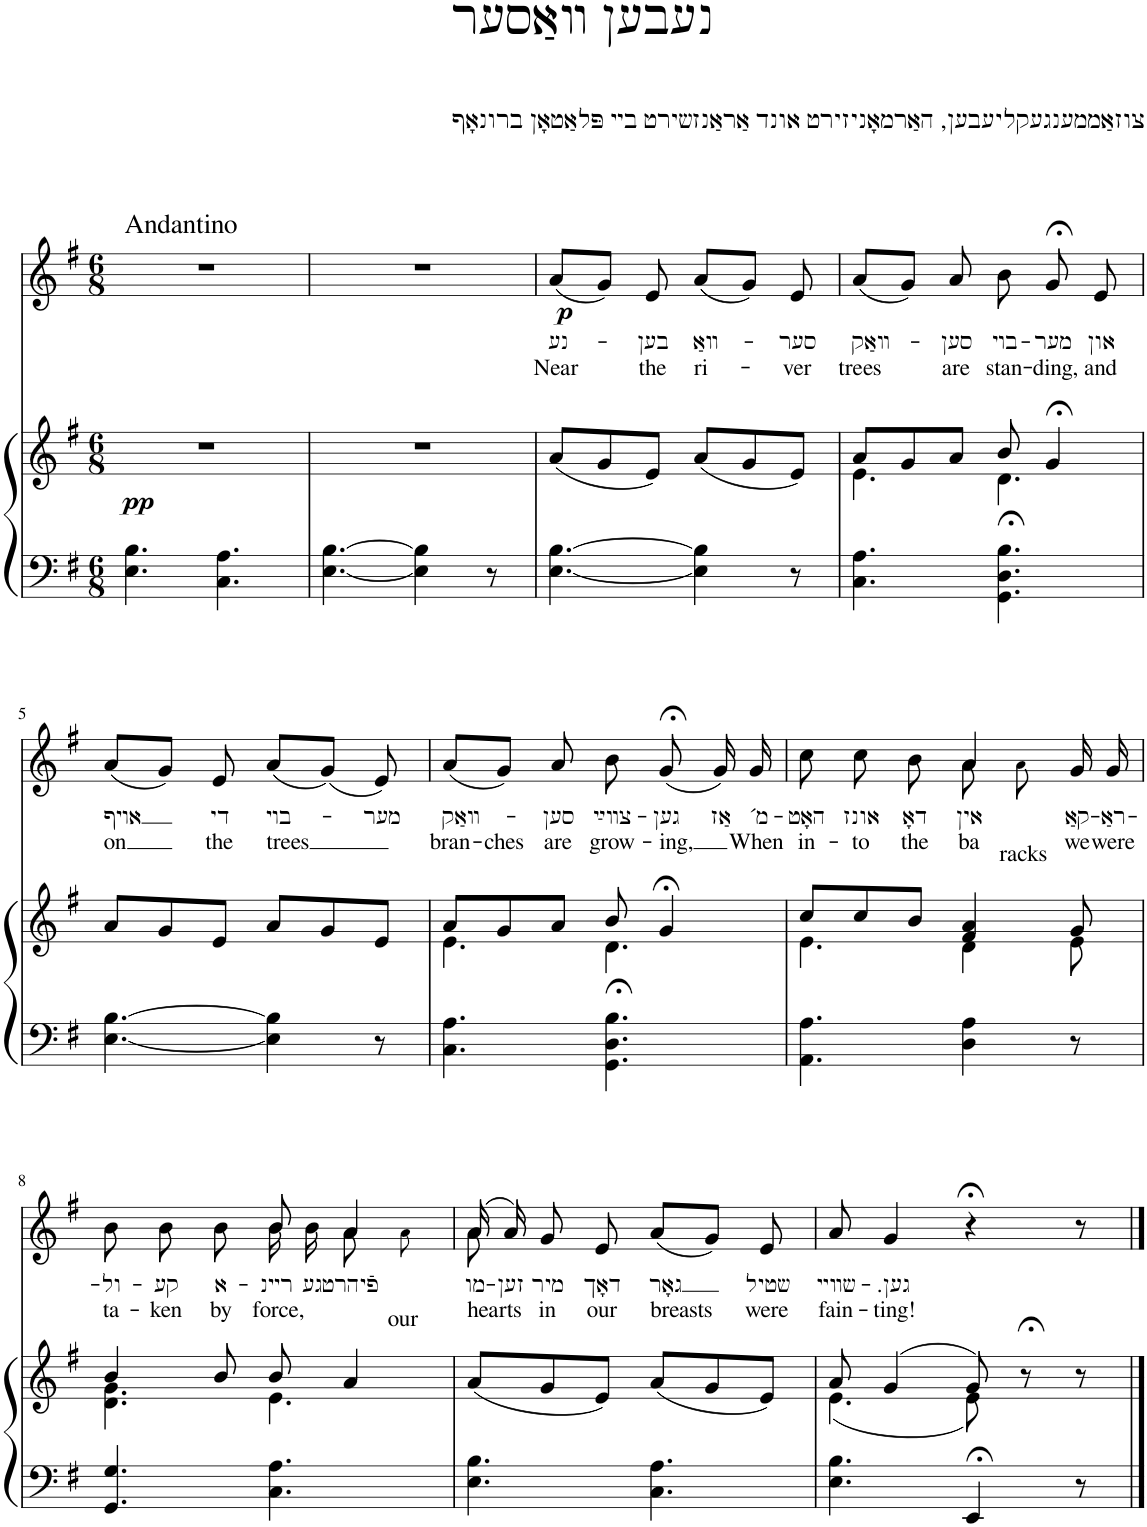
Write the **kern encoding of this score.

**kern	**kern	**dynam	**kern	**text	**text	**dynam
*part2	*part2	*part2	*part1	*part1	*part1	*part1
*staff3	*staff2	*staff2/3	*staff1	*staff1	*staff1	*staff1
*I"Klavier	*	*	*I"Piano	*	*	*
*	*	*	*I'Pno	*	*	*
*clefF4	*clefG2	*	*clefG2	*	*	*
*k[f#]	*k[f#]	*	*k[f#]	*	*	*
*M6/8	*M6/8	*	*M6/8	*	*	*
=1	=1	=1	=1	=1	=1	=1
!	!	!	!LO:TX:a:t=Andantino	!	!	!
!	!	!LO:DY:b	!	!	!	!
4.E\ 4.B\	2.r	pp	2.r	.	.	.
4.C\ 4.A\	.	.	.	.	.	.
=2	=2	=2	=2	=2	=2	=2
[4.E\ [4.B\	2.r	.	2.r	.	.	.
4E\] 4B\]	.	.	.	.	.	.
8r	.	.	.	.	.	.
=3	=3	=3	=3	=3	=3	=3
!	!	!	!	!LO:LY:b	!LO:LY:b	!LO:DY:b
[4.E\ [4.B\	(8a/L	.	(8a/L	נע-	Near	p
.	8g/	.	8g/J)	.	.	.
!	!	!	!	!LO:LY:b	!LO:LY:b	!
.	8e/J)	.	8e/	-בען	the	.
!	!	!	!	!LO:LY:b	!LO:LY:b	!
4E\] 4B\]	(8a/L	.	(8a/L	װאַ-	ri-	.
.	8g/	.	8g/J)	.	.	.
!	!	!	!	!LO:LY:b	!LO:LY:b	!
8r	8e/J)	.	8e/	-סער	-ver	.
=4	=4	=4	=4	=4	=4	=4
*	*^	*	*	*	*	*
!	!	!	!	!	!LO:LY:b	!LO:LY:b	!
4.C\ 4.A\	8a/L	4.e\	.	(8a/L	װאַק-	trees	.
.	8g/	.	.	8g/J)	.	.	.
!	!	!	!	!	!LO:LY:b	!LO:LY:b	!
.	8a/J	.	.	8a/	-סען	are	.
!	!	!	!	!	!LO:LY:b	!LO:LY:b	!
4.GG\;< 4.D\;< 4.B\;<	8b/	4.d\	.	8b\	בױ-	stan-	.
!	!	!	!	!	!LO:LY:b	!LO:LY:b	!
.	4g;</	.	.	8g;</	-מער	-ding,	.
!	!	!	!	!	!LO:LY:b	!LO:LY:b	!
.	.	.	.	8e/	און	and	.
*	*v	*v	*	*	*	*	*
!!LO:LB:g=z
=5	=5	=5	=5	=5	=5	=5
!	!	!	!	!LO:LY:b	!LO:LY:b	!
[4.E\ [4.B\	8a/L	.	(8a/L	אױף	on	.
.	8g/	.	8g/J)	.	.	.
!	!	!	!	!LO:LY:b	!LO:LY:b	!
.	8e/J	.	8e/	די	the	.
!	!	!	!	!LO:LY:b	!LO:LY:b	!
4E\] 4B\]	8a/L	.	(8a/L	בױ-	trees	.
.	8g/	.	(8g/J)	.	.	.
!	!	!	!	!LO:LY:b	!	!
8r	8e/J	.	8e/)	-מער	.	.
=6	=6	=6	=6	=6	=6	=6
*	*^	*	*	*	*	*
!	!	!	!	!	!LO:LY:b	!LO:LY:b	!
4.C\ 4.A\	8a/L	4.e\	.	(8a/L	װאַק-	bran-	.
!	!	!	!	!	!	!LO:LY:b	!
.	8g/	.	.	8g/J)	.	-ches	.
!	!	!	!	!	!LO:LY:b	!LO:LY:b	!
.	8a/J	.	.	8a/	-סען	are	.
!	!	!	!	!	!LO:LY:b	!LO:LY:b	!
4.GG\;< 4.D\;< 4.B\;<	8b/	4.d\	.	8b\	צװײַ-	grow-	.
!	!	!	!	!	!LO:LY:b	!LO:LY:b	!
.	4g;</	.	.	(8g;</	-גען	-ing,	.
!	!	!	!	!	!LO:LY:b	!	!
.	.	.	.	16g/)	אַז	.	.
!	!	!	!	!	!LO:LY:b	!LO:LY:b	!
.	.	.	.	16g/	מ´-	When	.
=7	=7	=7	=7	=7	=7	=7	=7
!	!	!	!	!	!LO:LY:b	!LO:LY:b	!
*	*	*	*	*^	*	*	*
4.AA\ 4.A\	8cc/L	4.e\	.	8cc\	4.ryy	-האָט	in-	.
!	!	!	!	!	!	!LO:LY:b	!LO:LY:b	!
.	8cc/	.	.	8cc\	.	אונז	-to	.
!	!	!	!	!	!	!LO:LY:b	!LO:LY:b	!
.	8b/J	.	.	8b\	.	דאָ	the	.
!	!	!	!	!	!	!LO:LY:b	!LO:LY:b	!
4D\ 4A\	4f#/ 4a/	4d\	.	4a/	8a\	אין	ba	.
!	!	!	!	!	!	!LO:LY:b	!	!
.	.	.	.	.	8a!\	racks	.	.
!	!	!	!	!	!	!LO:LY:b	!LO:LY:b	!
8r	8g/	8e\	.	16g/	8ryy	קאַ-	we	.
!	!	!	!	!	!	!LO:LY:b	!LO:LY:b	!
.	.	.	.	16g/	.	-ראַ-	were	.
!!LO:LB:g=z	!!
=8	=8	=8	=8	=8	=8	=8	=8	=8
!	!	!	!	!	!	!LO:LY:b	!LO:LY:b	!
4.GG/ 4.G/	4b/	4.d\ 4.g\	.	8b\	4.ryy	-ול-	ta-	.
!	!	!	!	!	!	!LO:LY:b	!LO:LY:b	!
.	.	.	.	8b\	.	-קע	-ken	.
!	!	!	!	!	!	!LO:LY:b	!LO:LY:b	!
.	8b/	.	.	8b\	.	א-	by	.
!	!	!	!	!	!	!LO:LY:b	!LO:LY:b	!
4.C\ 4.A\	8b/	4.e\	.	8b/	16b\	רײנ	force,	.
!	!	!	!	!	!	!LO:LY:b	!	!
.	.	.	.	.	16b\	גע	.	.
!	!	!	!	!	!	!LO:LY:b	!	!
.	4a/	.	.	4a/	8a\	פֿיהרט	.	.
!	!	!	!	!	!	!LO:LY:b	!	!
.	.	.	.	.	8a!\	our	.	.
*	*v	*v	*	*	*	*	*	*
=9	=9	=9	=9	=9	=9	=9	=9
!	!	!	!	!	!LO:LY:b	!LO:LY:b	!
4.E\ 4.B\	(8a/L	.	(16a/	8a\	מו-	hearts	.
!	!	!	!	!	!LO:LY:b	!	!
.	.	.	16a/)	.	-זען	.	.
!	!	!	!	!	!LO:LY:b	!LO:LY:b	!
.	8g/	.	8g/	2ryy	מיר	in	.
!	!	!	!	!	!LO:LY:b	!LO:LY:b	!
.	8e/J)	.	8e/	.	דאָך	our	.
!	!	!	!	!	!LO:LY:b	!LO:LY:b	!
4.C\ 4.A\	(8a/L	.	(8a/L	.	גאָר	breasts	.
.	8g/	.	8g/J)	.	.	.	.
!	!	!	!	!	!LO:LY:b	!LO:LY:b	!
.	8e/J)	.	8e/	8ryy	שטיל	were	.
=10	=10	=10	=10	=10	=10	=10	=10
*	*^	*	*	*	*	*	*
!	!	!	!	!	!	!LO:LY:b	!LO:LY:b	!
*	*	*	*	*v	*v	*	*	*
4.E\ 4.B\	8a/	(4.e\	.	8a/	שװײ-	fain-	.
!	!	!	!	!	!LO:LY:b	!LO:LY:b	!
.	(4g/	.	.	4g/	-גען.	-ting!	.
4EE;</	8g/)	8e\)	.	4r;<	.	.	.
.	8r;<	4ryy	.	.	.	.	.
8r	8r	.	.	8r	.	.	.
*	*v	*v	*	*	*	*	*
==	==	==	==	==	==	==
*-	*-	*-	*-	*-	*-	*-
